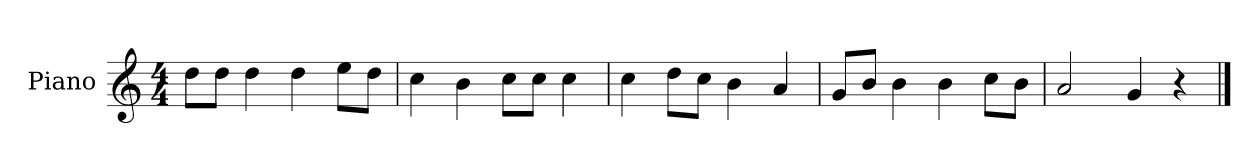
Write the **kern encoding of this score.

**kern
*part1
*staff1
*I"Piano
*I'P-no
*clefG2
*k[]
*M4/4
*MM90
=1
8dd\L
8dd\J
4dd\
4dd\
8ee\L
8dd\J
=2
4cc\
4b\
8cc\L
8cc\J
4cc\
=3
4cc\
8dd\L
8cc\J
4b\
4a/
=4
8g/L
8b/J
4b\
4b\
8cc\L
8b\J
=5
2a/
4g/
4r
==
*-
